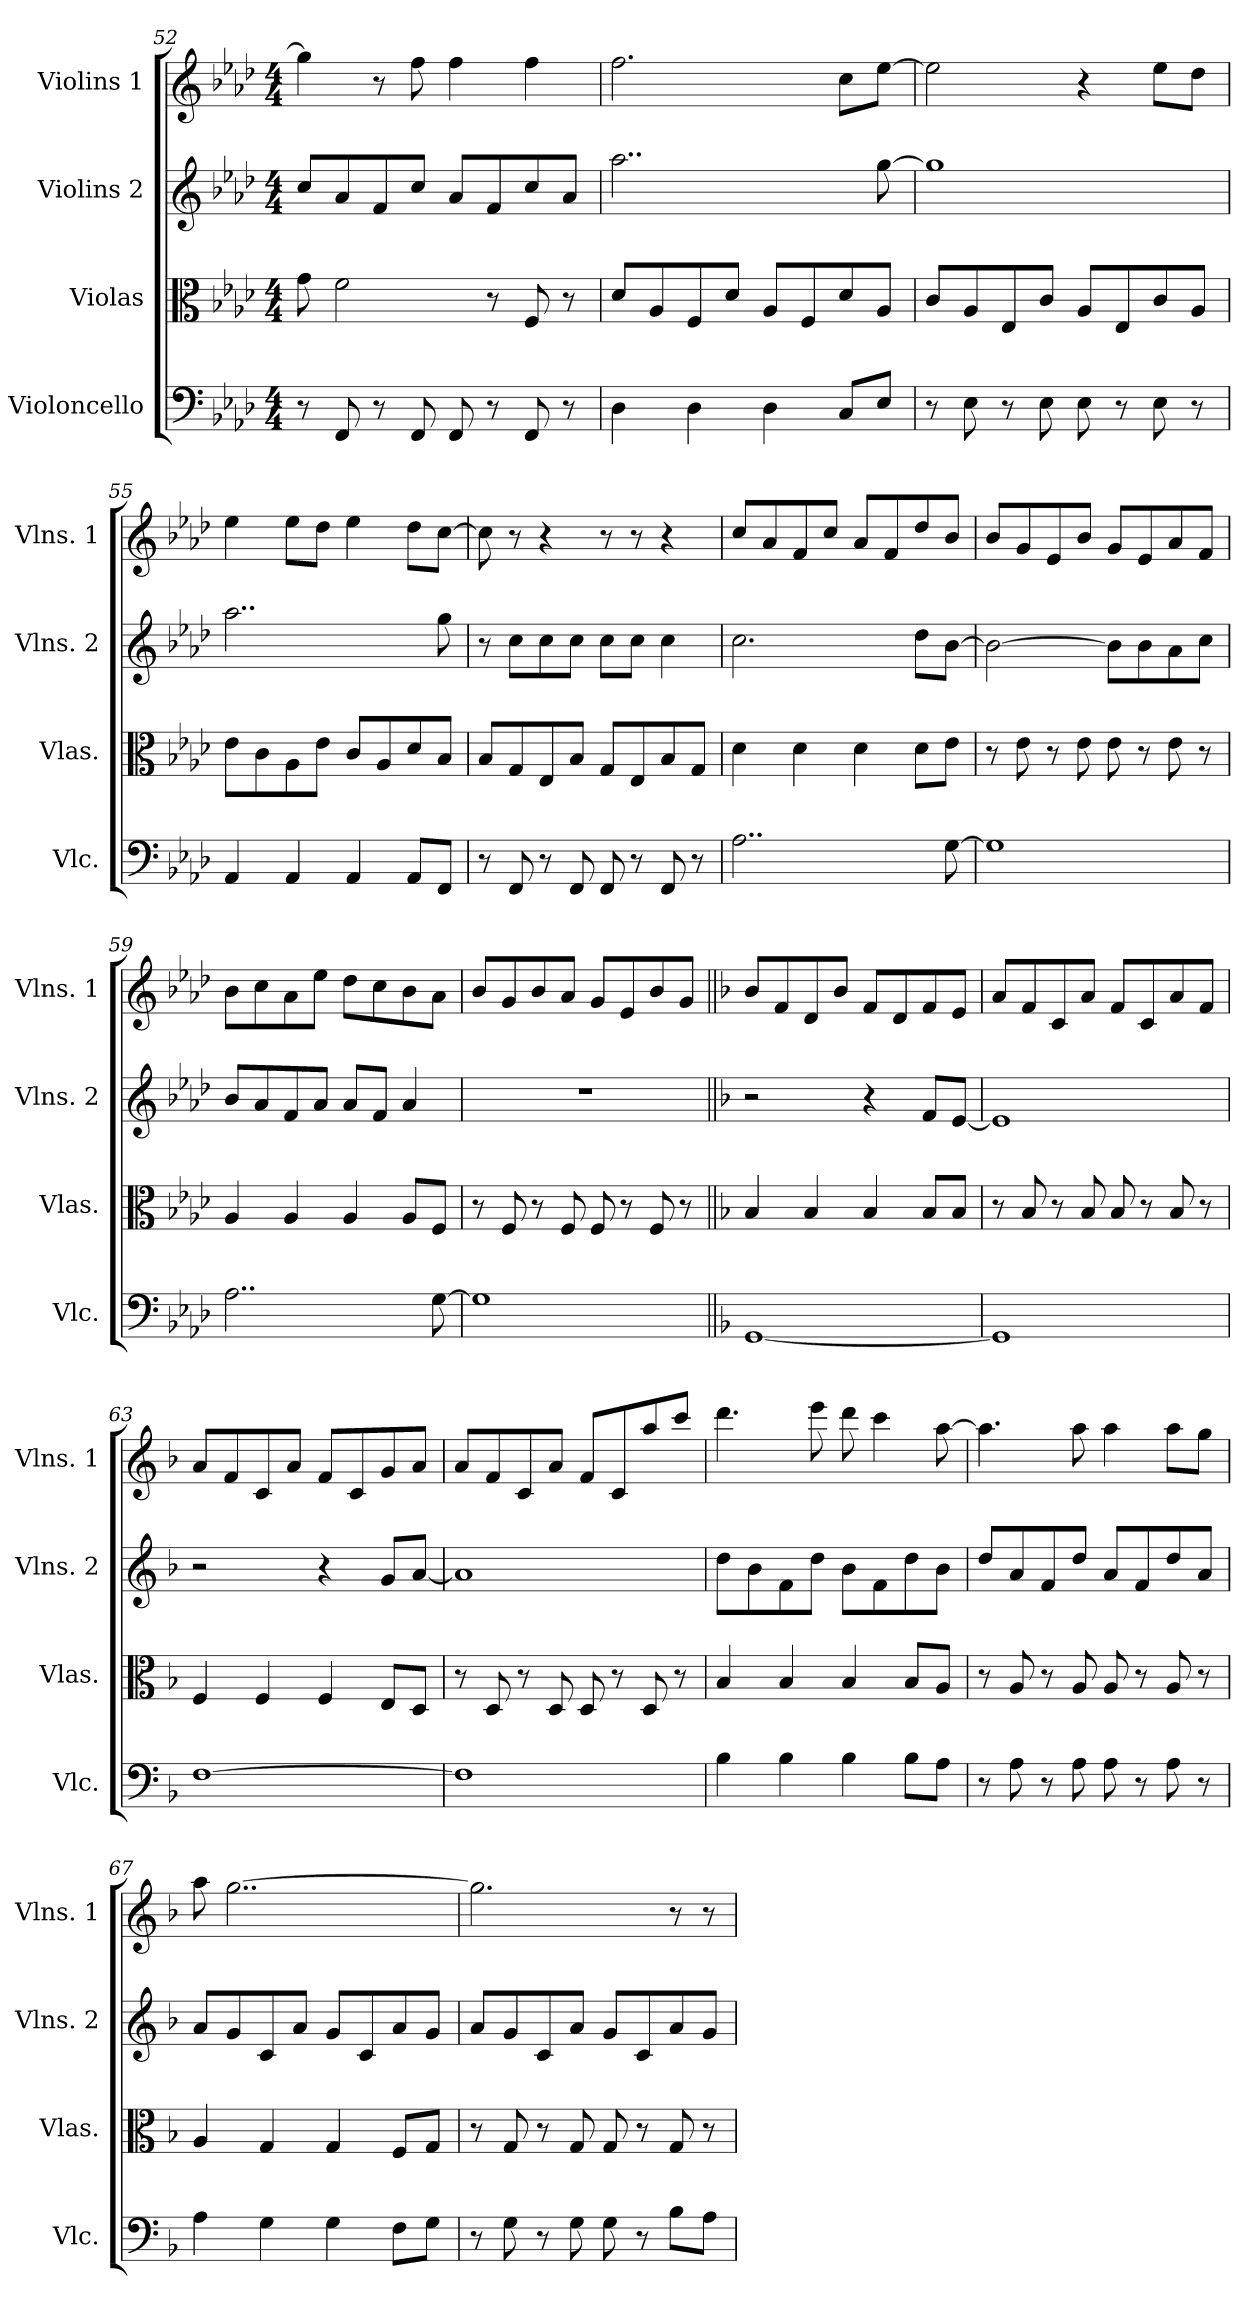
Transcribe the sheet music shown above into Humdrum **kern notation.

**kern	**kern	**kern	**kern
*part4	*part3	*part2	*part1
*staff4	*staff3	*staff2	*staff1
*I"Violoncello	*I"Violas	*I"Violins 2	*I"Violins 1
*I'Vlc.	*I'Vlas.	*I'Vlns. 2	*I'Vlns. 1
*clefF4	*clefC3	*clefG2	*clefG2
*k[b-e-a-d-]	*k[b-e-a-d-]	*k[b-e-a-d-]	*k[b-e-a-d-]
*A-:	*A-:	*A-:	*A-:
*M4/4	*M4/4	*M4/4	*M4/4
=52	=52	=52	=52
8r	8g\	8cc/L	4gg\]
8FF/	2f\	8a-/	.
8r	.	8f/	8r
8FF/	.	8cc/J	8ff\
8FF/	.	8a-/L	4ff\
8r	8r	8f/	.
8FF/	8F/	8cc/	4ff\
8r	8r	8a-/J	.
!!LO:LB:g=z
=53	=53	=53	=53
4D-\	8d-/L	2..aa-\	2.ff\
.	8A-/	.	.
4D-\	8F/	.	.
.	8d-/J	.	.
4D-\	8A-/L	.	.
.	8F/	.	.
8C/L	8d-/	.	8cc\L
8E-/J	8A-/J	[8gg\	[8ee-\J
=54	=54	=54	=54
8r	8c/L	1gg]	2ee-\]
8E-\	8A-/	.	.
8r	8E-/	.	.
8E-\	8c/J	.	.
8E-\	8A-/L	.	4r
8r	8E-/	.	.
8E-\	8c/	.	8ee-\L
8r	8A-/J	.	8dd-\J
=55	=55	=55	=55
4AA-/	8e-\L	2..aa-\	4ee-\
.	8c\	.	.
4AA-/	8A-\	.	8ee-\L
.	8e-\J	.	8dd-\J
4AA-/	8c/L	.	4ee-\
.	8A-/	.	.
8AA-/L	8d-/	.	8dd-\L
8FF/J	8B-/J	8gg\	[8cc\J
=56	=56	=56	=56
8r	8B-/L	8r	8cc\]
8FF/	8G/	8cc\L	8r
8r	8E-/	8cc\	4r
8FF/	8B-/J	8cc\J	.
8FF/	8G/L	8cc\L	8r
8r	8E-/	8cc\J	8r
8FF/	8B-/	4cc\	4r
8r	8G/J	.	.
!!LO:PB:g=z
=57	=57	=57	=57
2..A-\	4d-\	2.cc\	8cc/L
.	.	.	8a-/
.	4d-\	.	8f/
.	.	.	8cc/J
.	4d-\	.	8a-/L
.	.	.	8f/
.	8d-\L	8dd-\L	8dd-/
[8G\	8e-\J	[8b-\J	8b-/J
=58	=58	=58	=58
1G]	8r	2b-\_	8b-/L
.	8e-\	.	8g/
.	8r	.	8e-/
.	8e-\	.	8b-/J
.	8e-\	8b-\L]	8g/L
.	8r	8b-\	8e-/
.	8e-\	8a-\	8a-/
.	8r	8cc\J	8f/J
=59	=59	=59	=59
2..A-\	4A-/	8b-/L	8b-\L
.	.	8a-/	8cc\
.	4A-/	8f/	8a-\
.	.	8a-/J	8ee-\J
.	4A-/	8a-/L	8dd-\L
.	.	8f/J	8cc\
.	8A-/L	4a-/	8b-\
[8G\	8F/J	.	8a-\J
=60	=60	=60	=60
1G]	8r	1r	8b-/L
.	8F/	.	8g/
.	8r	.	8b-/
.	8F/	.	8a-/J
.	8F/	.	8g/L
.	8r	.	8e-/
.	8F/	.	8b-/
.	8r	.	8g/J
!!LO:LB:g=z
=61||	=61||	=61||	=61||
*k[b-]	*k[b-]	*k[b-]	*k[b-]
*F:	*F:	*F:	*F:
[1GG	4B-/	2r	8b-/L
.	.	.	8f/
.	4B-/	.	8d/
.	.	.	8b-/J
.	4B-/	4r	8f/L
.	.	.	8d/
.	8B-/L	8f/L	8f/
.	8B-/J	[8e/J	8e/J
=62	=62	=62	=62
1GG]	8r	1e]	8a/L
.	8B-/	.	8f/
.	8r	.	8c/
.	8B-/	.	8a/J
.	8B-/	.	8f/L
.	8r	.	8c/
.	8B-/	.	8a/
.	8r	.	8f/J
=63	=63	=63	=63
[1F	4F/	2r	8a/L
.	.	.	8f/
.	4F/	.	8c/
.	.	.	8a/J
.	4F/	4r	8f/L
.	.	.	8c/
.	8E/L	8g/L	8g/
.	8D/J	[8a/J	8a/J
=64	=64	=64	=64
1F]	8r	1a]	8a/L
.	8D/	.	8f/
.	8r	.	8c/
.	8D/	.	8a/J
.	8D/	.	8f/L
.	8r	.	8c/
.	8D/	.	8aa/
.	8r	.	8ccc/J
!!LO:LB:g=z
=65	=65	=65	=65
4B-\	4B-/	8dd\L	4.ddd\
.	.	8b-\	.
4B-\	4B-/	8f\	.
.	.	8dd\J	8eee\
4B-\	4B-/	8b-\L	8ddd\
.	.	8f\	4ccc\
8B-\L	8B-/L	8dd\	.
8A\J	8A/J	8b-\J	[8aa\
=66	=66	=66	=66
8r	8r	8dd/L	4.aa\]
8A\	8A/	8a/	.
8r	8r	8f/	.
8A\	8A/	8dd/J	8aa\
8A\	8A/	8a/L	4aa\
8r	8r	8f/	.
8A\	8A/	8dd/	8aa\L
8r	8r	8a/J	8gg\J
=67	=67	=67	=67
4A\	4A/	8a/L	8aa\
.	.	8g/	[2..gg\
4G\	4G/	8c/	.
.	.	8a/J	.
4G\	4G/	8g/L	.
.	.	8c/	.
8F\L	8F/L	8a/	.
8G\J	8G/J	8g/J	.
=68	=68	=68	=68
8r	8r	8a/L	2.gg\]
8G\	8G/	8g/	.
8r	8r	8c/	.
8G\	8G/	8a/J	.
8G\	8G/	8g/L	.
8r	8r	8c/	.
8B-\L	8G/	8a/	8r
8A\J	8r	8g/J	8r
=	=	=	=
*-	*-	*-	*-
